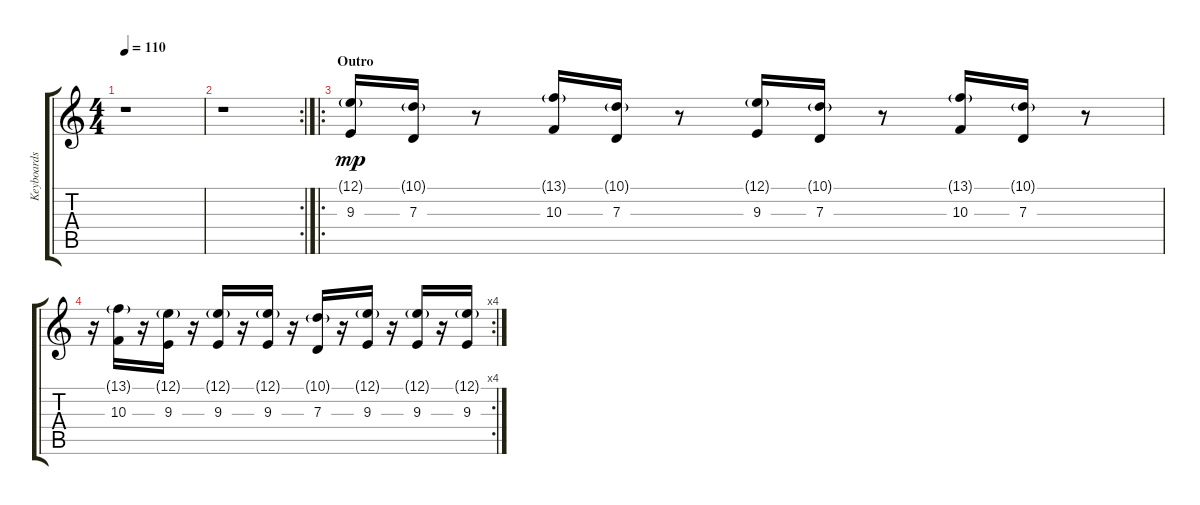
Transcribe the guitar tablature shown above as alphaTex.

\track ("Keyboards" "Keyboards") {instrument lead8bassandlead}
\staff {score tabs}
\tuning (E4 B3 G3 D3 A2 D2) {hide}
\ts (4 4)
\tempo 110
\clef g2
\ks c
r.1{dy f} |
\rc 2
r.1 |
\ro
\section ("" "Outro")
(12.1{g} 9.3).16{dy mp} (10.1{g} 7.3).16 r.8 (13.1{g} 10.3).16 (10.1{g} 7.3).16 r.8 (12.1{g} 9.3).16 (10.1{g} 7.3).16 r.8 (13.1{g} 10.3).16 (10.1{g} 7.3).16 r.8 |
\rc 4
r.16 (13.1{g} 10.3).16 r.16 (12.1{g} 9.3).16 r.16 (12.1{g} 9.3).16 r.16 (12.1{g} 9.3).16 r.16 (10.1{g} 7.3).16 r.16 (12.1{g} 9.3).16 r.16 (12.1{g} 9.3).16 r.16 (12.1{g} 9.3).16
